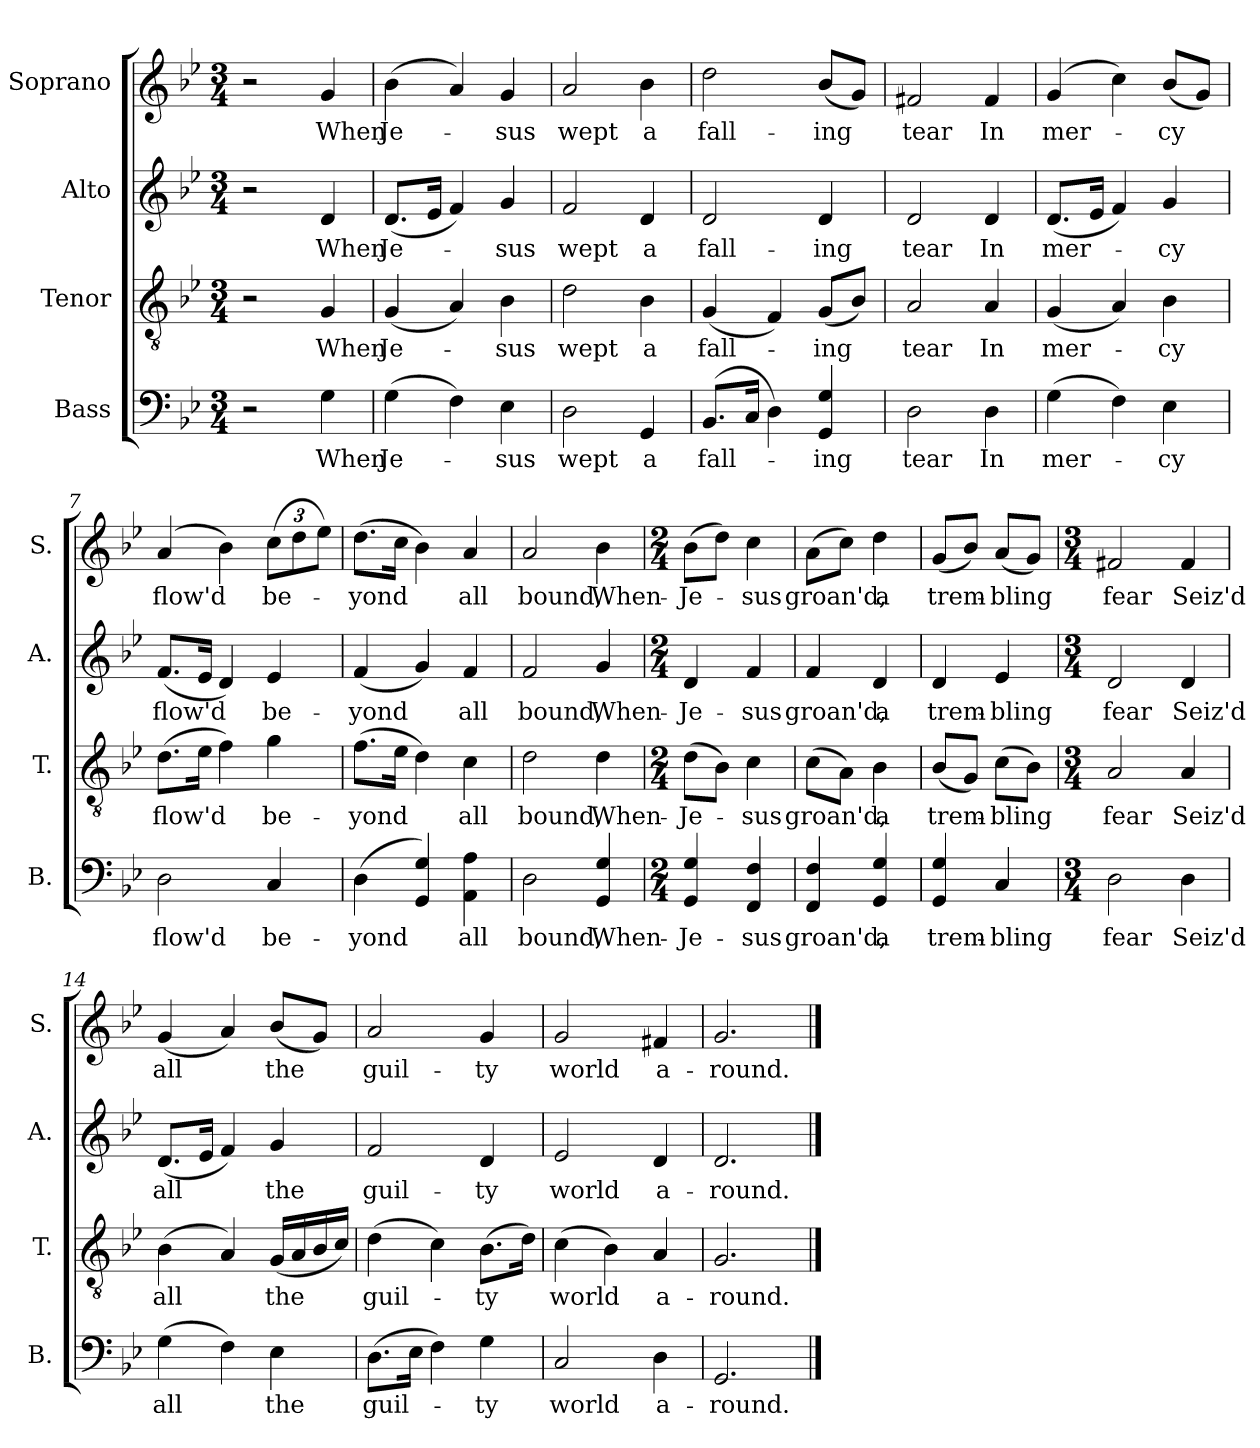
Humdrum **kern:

**kern	**text	**kern	**text	**kern	**text	**kern	**text
*part4	*part4	*part3	*part3	*part2	*part2	*part1	*part1
*staff4	*staff4	*staff3	*staff3	*staff2	*staff2	*staff1	*staff1
*I"Bass	*	*I"Tenor	*	*I"Alto	*	*I"Soprano	*
*I'B.	*	*I'T.	*	*I'A.	*	*I'S.	*
*clefF4	*	*clefGv2	*	*clefG2	*	*clefG2	*
*k[b-e-]	*	*k[b-e-]	*	*k[b-e-]	*	*k[b-e-]	*
*B-:	*	*B-:	*	*B-:	*	*B-:	*
*M3/4	*	*M3/4	*	*M3/4	*	*M3/4	*
=1	=1	=1	=1	=1	=1	=1	=1
2r	.	2r	.	2r	.	2r	.
!	!LO:LY:b	!	!LO:LY:b	!	!LO:LY:b	!	!LO:LY:b
4G\	When	4G/	When	4d/	When	4g/	When
=2	=2	=2	=2	=2	=2	=2	=2
!	!LO:LY:b	!	!LO:LY:b	!	!LO:LY:b	!	!LO:LY:b
(>4G\	Je-	(<4G/	Je-	(<8.d/L	Je-	(>4b-\	Je-
.	.	.	.	16e-/Jk	.	.	.
4F\)	.	4A/)	.	4f/)	.	4a/)	.
!	!LO:LY:b	!	!LO:LY:b	!	!LO:LY:b	!	!LO:LY:b
4E-\	-sus	4B-\	-sus	4g/	-sus	4g/	-sus
=3	=3	=3	=3	=3	=3	=3	=3
!	!LO:LY:b	!	!LO:LY:b	!	!LO:LY:b	!	!LO:LY:b
2D\	wept	2d\	wept	2f/	wept	2a/	wept
!	!LO:LY:b	!	!LO:LY:b	!	!LO:LY:b	!	!LO:LY:b
4GG/	a	4B-\	a	4d/	a	4b-\	a
=4	=4	=4	=4	=4	=4	=4	=4
!	!LO:LY:b	!	!LO:LY:b	!	!LO:LY:b	!	!LO:LY:b
(>8.BB-/L	fall-	(<4G/	fall-	2d/	fall-	2dd\	fall-
16C/Jk	.	.	.	.	.	.	.
4D\)	.	4F/)	.	.	.	.	.
!	!LO:LY:b	!	!LO:LY:b	!	!LO:LY:b	!	!LO:LY:b
4GG/ 4G/	-ing	(<8G/L	-ing	4d/	-ing	(<8b-/L	-ing
.	.	8B-/J)	.	.	.	8g/J)	.
=5	=5	=5	=5	=5	=5	=5	=5
!	!LO:LY:b	!	!LO:LY:b	!	!LO:LY:b	!	!LO:LY:b
2D\	tear	2A/	tear	2d/	tear	2f#X/	tear
!	!LO:LY:b	!	!LO:LY:b	!	!LO:LY:b	!	!LO:LY:b
4D\	In	4A/	In	4d/	In	4f#/	In
=6	=6	=6	=6	=6	=6	=6	=6
!	!LO:LY:b	!	!LO:LY:b	!	!LO:LY:b	!	!LO:LY:b
(>4G\	mer-	(<4G/	mer-	(<8.d/L	mer-	(4g/	mer-
.	.	.	.	16e-/Jk	.	.	.
4F\)	.	4A/)	.	4f/)	.	4cc\)	.
!	!LO:LY:b	!	!LO:LY:b	!	!LO:LY:b	!	!LO:LY:b
4E-\	-cy	4B-\	-cy	4g/	-cy	(<8b-/L	-cy
.	.	.	.	.	.	8g/J)	.
!!LO:LB:g=z
=7	=7	=7	=7	=7	=7	=7	=7
!	!LO:LY:b	!	!LO:LY:b	!	!LO:LY:b	!	!LO:LY:b
2D\	flow'd	(>8.d\L	flow'd	(<8.f/L	flow'd	(4a/	flow'd
.	.	16e-\Jk	.	16e-/Jk	.	.	.
.	.	4f\)	.	4d/)	.	4b-\)	.
!	!LO:LY:b	!	!LO:LY:b	!	!LO:LY:b	!	!LO:LY:b
4C/	be-	4g\	be-	4e-/	be-	(>12cc\L	be-
.	.	.	.	.	.	12dd\	.
.	.	.	.	.	.	12ee-\J)	.
=8	=8	=8	=8	=8	=8	=8	=8
!	!LO:LY:b	!	!LO:LY:b	!	!LO:LY:b	!	!LO:LY:b
(>4D\	-yond	(>8.f\L	-yond	(<4f/	-yond	(>8.dd\L	-yond
.	.	16e-\Jk	.	.	.	16cc\Jk	.
4GG/ 4G/)	.	4d\)	.	4g/)	.	4b-\)	.
!	!LO:LY:b	!	!LO:LY:b	!	!LO:LY:b	!	!LO:LY:b
4AA\ 4A\	all	4c\	all	4f/	all	4a/	all
=9	=9	=9	=9	=9	=9	=9	=9
!	!LO:LY:b	!	!LO:LY:b	!	!LO:LY:b	!	!LO:LY:b
2D\	bound,	2d\	bound,	2f/	bound,	2a/	bound,
!	!LO:LY:b	!	!LO:LY:b	!	!LO:LY:b	!	!LO:LY:b
4GG/ 4G/	When-	4d\	When-	4g/	When-	4b-\	When-
=10	=10	=10	=10	=10	=10	=10	=10
*M2/4	*	*M2/4	*	*M2/4	*	*M2/4	*
!	!LO:LY:b	!	!LO:LY:b	!	!LO:LY:b	!	!LO:LY:b
4GG/ 4G/	-Je-	(>8d\L	-Je-	4d/	-Je-	(>8b-\L	-Je-
.	.	8B-\J)	.	.	.	8dd\J)	.
!	!LO:LY:b	!	!LO:LY:b	!	!LO:LY:b	!	!LO:LY:b
4FF/ 4F/	-sus	4c\	-sus	4f/	-sus	4cc\	-sus
=11	=11	=11	=11	=11	=11	=11	=11
!	!LO:LY:b	!	!LO:LY:b	!	!LO:LY:b	!	!LO:LY:b
4FF/ 4F/	groan'd,	(>8c\L	groan'd,	4f/	groan'd,	(>8a\L	groan'd,
.	.	8A\J)	.	.	.	8cc\J)	.
!	!LO:LY:b	!	!LO:LY:b	!	!LO:LY:b	!	!LO:LY:b
4GG/ 4G/	a	4B-\	a	4d/	a	4dd\	a
!!LO:LB:g=z
=12	=12	=12	=12	=12	=12	=12	=12
!	!LO:LY:b	!	!LO:LY:b	!	!LO:LY:b	!	!LO:LY:b
4GG/ 4G/	trem-	(<8B-/L	trem-	4d/	trem-	(<8g/L	trem-
.	.	8G/J)	.	.	.	8b-/J)	.
!	!LO:LY:b	!	!LO:LY:b	!	!LO:LY:b	!	!LO:LY:b
4C/	-bling	(>8c\L	-bling	4e-/	-bling	(<8a/L	-bling
.	.	8B-\J)	.	.	.	8g/J)	.
=13	=13	=13	=13	=13	=13	=13	=13
*M3/4	*	*M3/4	*	*M3/4	*	*M3/4	*
!	!LO:LY:b	!	!LO:LY:b	!	!LO:LY:b	!	!LO:LY:b
2D\	fear	2A/	fear	2d/	fear	2f#X/	fear
!	!LO:LY:b	!	!LO:LY:b	!	!LO:LY:b	!	!LO:LY:b
4D\	Seiz'd	4A/	Seiz'd	4d/	Seiz'd	4f#/	Seiz'd
=14	=14	=14	=14	=14	=14	=14	=14
!	!LO:LY:b	!	!LO:LY:b	!	!LO:LY:b	!	!LO:LY:b
(>4G\	all	(>4B-\	all	(<8.d/L	all	(<4g/	all
.	.	.	.	16e-/Jk	.	.	.
4F\)	.	4A/)	.	4f/)	.	4a/)	.
!	!LO:LY:b	!	!LO:LY:b	!	!LO:LY:b	!	!LO:LY:b
4E-\	the	(<16G/LL	the	4g/	the	(<8b-/L	the
.	.	16A/	.	.	.	.	.
.	.	16B-/	.	.	.	8g/J)	.
.	.	16c/JJ)	.	.	.	.	.
=15	=15	=15	=15	=15	=15	=15	=15
!	!LO:LY:b	!	!LO:LY:b	!	!LO:LY:b	!	!LO:LY:b
(>8.D\L	guil-	(>4d\	guil-	2f/	guil-	2a/	guil-
16E-\Jk	.	.	.	.	.	.	.
4F\)	.	4c\)	.	.	.	.	.
!	!LO:LY:b	!	!LO:LY:b	!	!LO:LY:b	!	!LO:LY:b
4G\	-ty	(>8.B-\L	-ty	4d/	-ty	4g/	-ty
.	.	16d\Jk)	.	.	.	.	.
=16	=16	=16	=16	=16	=16	=16	=16
!	!LO:LY:b	!	!LO:LY:b	!	!LO:LY:b	!	!LO:LY:b
2C/	world	(>4c\	world	2e-/	world	2g/	world
.	.	4B-\)	.	.	.	.	.
!	!LO:LY:b	!	!LO:LY:b	!	!LO:LY:b	!	!LO:LY:b
4D\	a-	4A/	a-	4d/	a-	4f#X/	a-
=17	=17	=17	=17	=17	=17	=17	=17
!	!LO:LY:b	!	!LO:LY:b	!	!LO:LY:b	!	!LO:LY:b
2.GG/	-round.	2.G/	-round.	2.d/	-round.	2.g/	-round.
==	==	==	==	==	==	==	==
*-	*-	*-	*-	*-	*-	*-	*-
